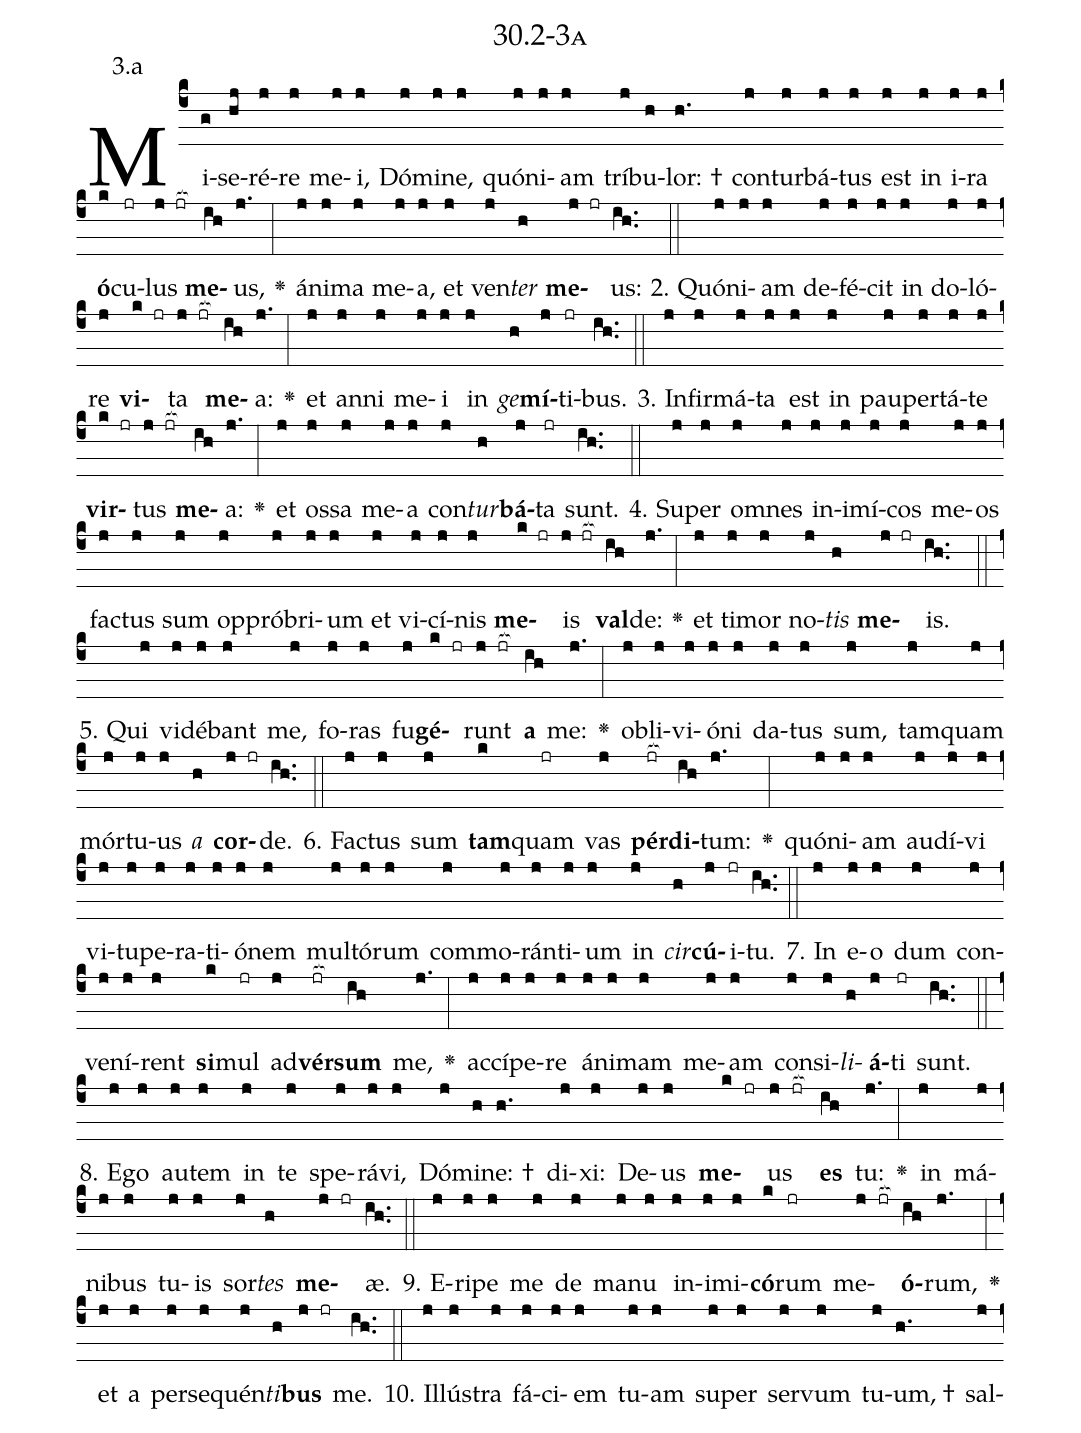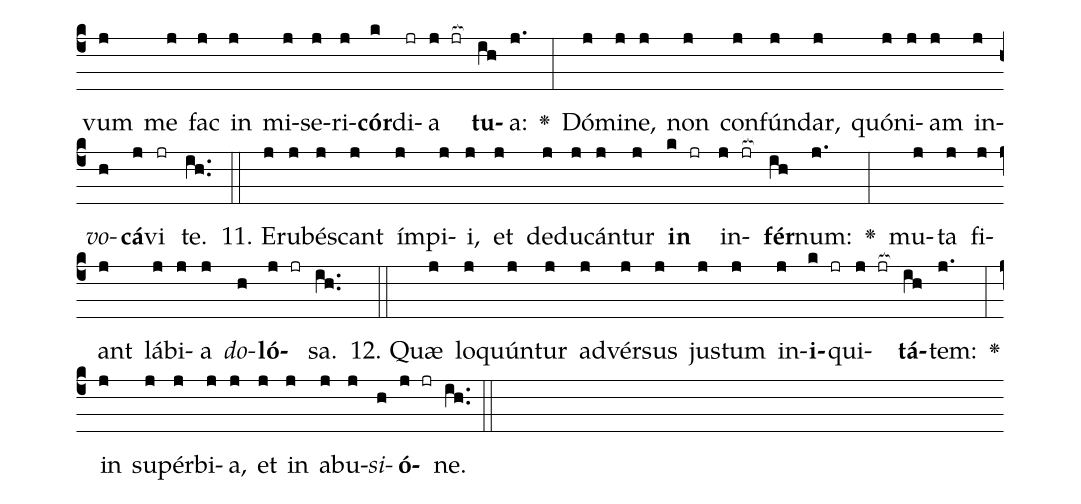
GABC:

name: 30.2-3a;
annotation: 3.a;
%%
(c4)Mi(g)se(hj)ré(j)re(j) me(j)i,(j) Dó(j)mi(j)ne,(j) quón(j)i(j)am(j) trí(j)bu(h)lor: †(h.) con(j)tur(j)bá(j)tus(j) est(j) in(j) i(j)ra(j) <b>ó</b>(k)cu(jr)lus(j jr[ocb:1{]) <b>me</b>(ih[ocb:0}])us,(j.) <v>\greheightstar</v>(:) á(j)ni(j)ma(j) me(j)a,(j) et(j) ven(j)<i>ter</i>(h) <b>me</b>(j jr)us:(ih..) (::)
2. Quón(j)i(j)am(j) de(j)fé(j)cit(j) in(j) do(j)ló(j)re(j) <b>vi</b>(k jr)ta(j jr[ocb:1{]) <b>me</b>(ih[ocb:0}])a:(j.) <v>\greheightstar</v>(:) et(j) an(j)ni(j) me(j)i(j) in(j) <i>ge</i>(h)<b>mí</b>(j)ti(jr)bus.(ih..) (::)
3. In(j)fir(j)má(j)ta(j) est(j) in(j) pau(j)per(j)tá(j)te(j) <b>vir</b>(k jr)tus(j jr[ocb:1{]) <b>me</b>(ih[ocb:0}])a:(j.) <v>\greheightstar</v>(:) et(j) os(j)sa(j) me(j)a(j) con(j)<i>tur</i>(h)<b>bá</b>(j)ta(jr) sunt.(ih..) (::)
4. Su(j)per(j) om(j)nes(j) in(j)i(j)mí(j)cos(j) me(j)os(j) fac(j)tus(j) sum(j) op(j)pró(j)bri(j)um(j) et(j) vi(j)cí(j)nis(j) <b>me</b>(k jr)is(j jr[ocb:1{]) <b>val</b>(ih[ocb:0}])de:(j.) <v>\greheightstar</v>(:) et(j) ti(j)mor(j) no(j)<i>tis</i>(h) <b>me</b>(j jr)is.(ih..) (::)
5. Qui(j) vi(j)dé(j)bant(j) me,(j) fo(j)ras(j) fu(j)<b>gé</b>(k jr)runt(j jr[ocb:1{]) <b>a</b>(ih[ocb:0}]) me:(j.) <v>\greheightstar</v>(:) ob(j)li(j)vi(j)ó(j)ni(j) da(j)tus(j) sum,(j) tam(j)quam(j) mór(j)tu(j)us(j) <i>a</i>(h) <b>cor</b>(j jr)de.(ih..) (::)
6. Fac(j)tus(j) sum(j) <b>tam</b>(k)quam(jr) vas(j) <b>pér</b>(jr[ocb:1{])<b>di</b>(ih[ocb:0}])tum:(j.) <v>\greheightstar</v>(:) quón(j)i(j)am(j) au(j)dí(j)vi(j) vi(j)tu(j)pe(j)ra(j)ti(j)ó(j)nem(j) mul(j)tó(j)rum(j) com(j)mo(j)rán(j)ti(j)um(j) in(j) <i>cir</i>(h)<b>cú</b>(j)i(jr)tu.(ih..) (::)
7. In(j) e(j)o(j) dum(j) con(j)ve(j)ní(j)rent(j) <b>si</b>(k)mul(jr) ad(j)<b>vér</b>(jr[ocb:1{])<b>sum</b>(ih[ocb:0}]) me,(j.) <v>\greheightstar</v>(:) ac(j)cí(j)pe(j)re(j) á(j)ni(j)mam(j) me(j)am(j) con(j)si(j)<i>li</i>(h)<b>á</b>(j)ti(jr) sunt.(ih..) (::)
8. E(j)go(j) au(j)tem(j) in(j) te(j) spe(j)rá(j)vi,(j) Dó(j)mi(h)ne: †(h.) di(j)xi:(j) De(j)us(j) <b>me</b>(k jr)us(j jr[ocb:1{]) <b>es</b>(ih[ocb:0}]) tu:(j.) <v>\greheightstar</v>(:) in(j) má(j)ni(j)bus(j) tu(j)is(j) sor(j)<i>tes</i>(h) <b>me</b>(j jr)æ.(ih..) (::)
9. E(j)ri(j)pe(j) me(j) de(j) ma(j)nu(j) in(j)i(j)mi(j)<b>có</b>(k)rum(jr) me(j jr[ocb:1{])<b>ó</b>(ih[ocb:0}])rum,(j.) <v>\greheightstar</v>(:) et(j) a(j) per(j)se(j)quén(j)<i>ti</i>(h)<b>bus</b>(j jr) me.(ih..) (::)
10. Il(j)lús(j)tra(j) fá(j)ci(j)em(j) tu(j)am(j) su(j)per(j) ser(j)vum(j) tu(j)um, †(h.) sal(j)vum(j) me(j) fac(j) in(j) mi(j)se(j)ri(j)<b>cór</b>(k)di(jr)a(j jr[ocb:1{]) <b>tu</b>(ih[ocb:0}])a:(j.) <v>\greheightstar</v>(:) Dó(j)mi(j)ne,(j) non(j) con(j)fún(j)dar,(j) quón(j)i(j)am(j) in(j)<i>vo</i>(h)<b>cá</b>(j)vi(jr) te.(ih..) (::)
11. E(j)ru(j)bés(j)cant(j) ím(j)pi(j)i,(j) et(j) de(j)du(j)cán(j)tur(j) <b>in</b>(k jr) in(j jr[ocb:1{])<b>fér</b>(ih[ocb:0}])num:(j.) <v>\greheightstar</v>(:) mu(j)ta(j) fi(j)ant(j) lá(j)bi(j)a(j) <i>do</i>(h)<b>ló</b>(j jr)sa.(ih..) (::)
12. Quæ(j) lo(j)quún(j)tur(j) ad(j)vér(j)sus(j) jus(j)tum(j) in(j)<b>i</b>(k jr)qui(j jr[ocb:1{])<b>tá</b>(ih[ocb:0}])tem:(j.) <v>\greheightstar</v>(:) in(j) su(j)pér(j)bi(j)a,(j) et(j) in(j) ab(j)u(j)<i>si</i>(h)<b>ó</b>(j jr)ne.(ih..) (::)
